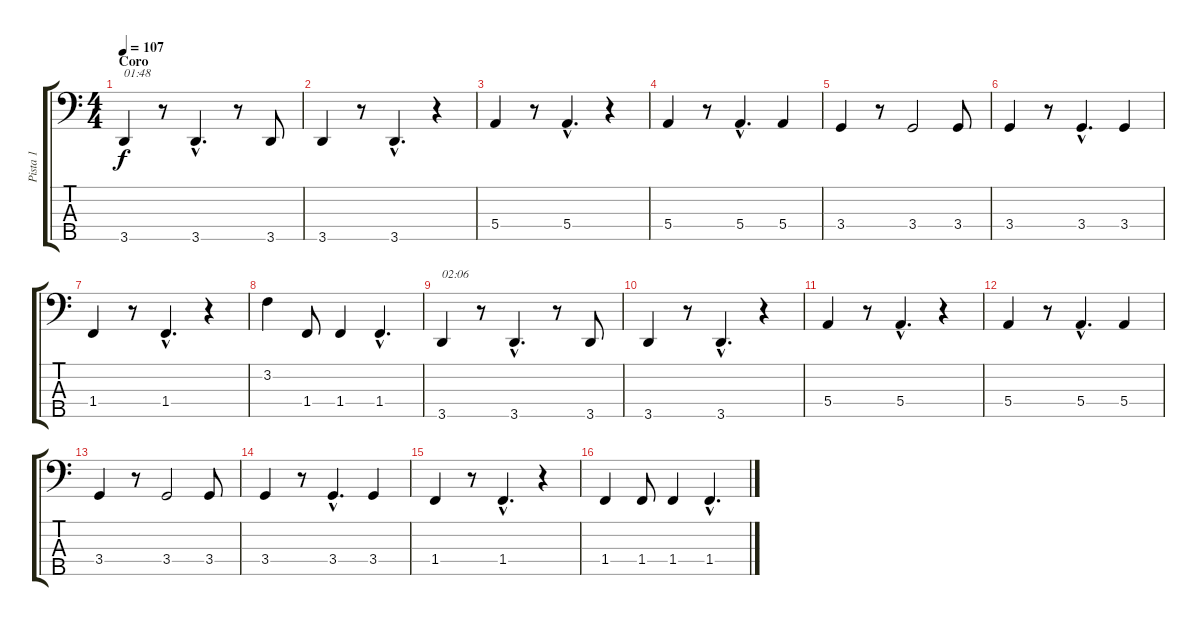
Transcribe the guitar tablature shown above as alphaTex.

\track ("Pista 1" "Pista 1") {instrument electricbassfinger}
\staff {score tabs}
\tuning (G2 D2 A1 E1 B0) {hide}
\ts (4 4)
\section ("" "Coro")
\tempo 107
\clef f4
\ks c
3.5.4{txt "01:48" dy f} r.8 3.5{hac}.4{d} r.8 3.5.8 |
3.5.4 r.8 3.5{hac}.4{d} r.4 |
5.4.4 r.8 5.4{hac}.4{d} r.4 |
5.4.4 r.8 5.4{hac}.4{d} 5.4.4 |
3.4.4 r.8 3.4.2 3.4.8 |
3.4.4 r.8 3.4{hac}.4{d} 3.4.4 |
1.4.4 r.8 1.4{hac}.4{d} r.4 |
3.2.4 1.4.8 1.4.4 1.4{hac}.4{d} |
3.5.4{txt "02:06"} r.8 3.5{hac}.4{d} r.8 3.5.8 |
3.5.4 r.8 3.5{hac}.4{d} r.4 |
5.4.4 r.8 5.4{hac}.4{d} r.4 |
5.4.4 r.8 5.4{hac}.4{d} 5.4.4 |
3.4.4 r.8 3.4.2 3.4.8 |
3.4.4 r.8 3.4{hac}.4{d} 3.4.4 |
1.4.4 r.8 1.4{hac}.4{d} r.4 |
1.4.4 1.4.8 1.4.4 1.4{hac}.4{d}
